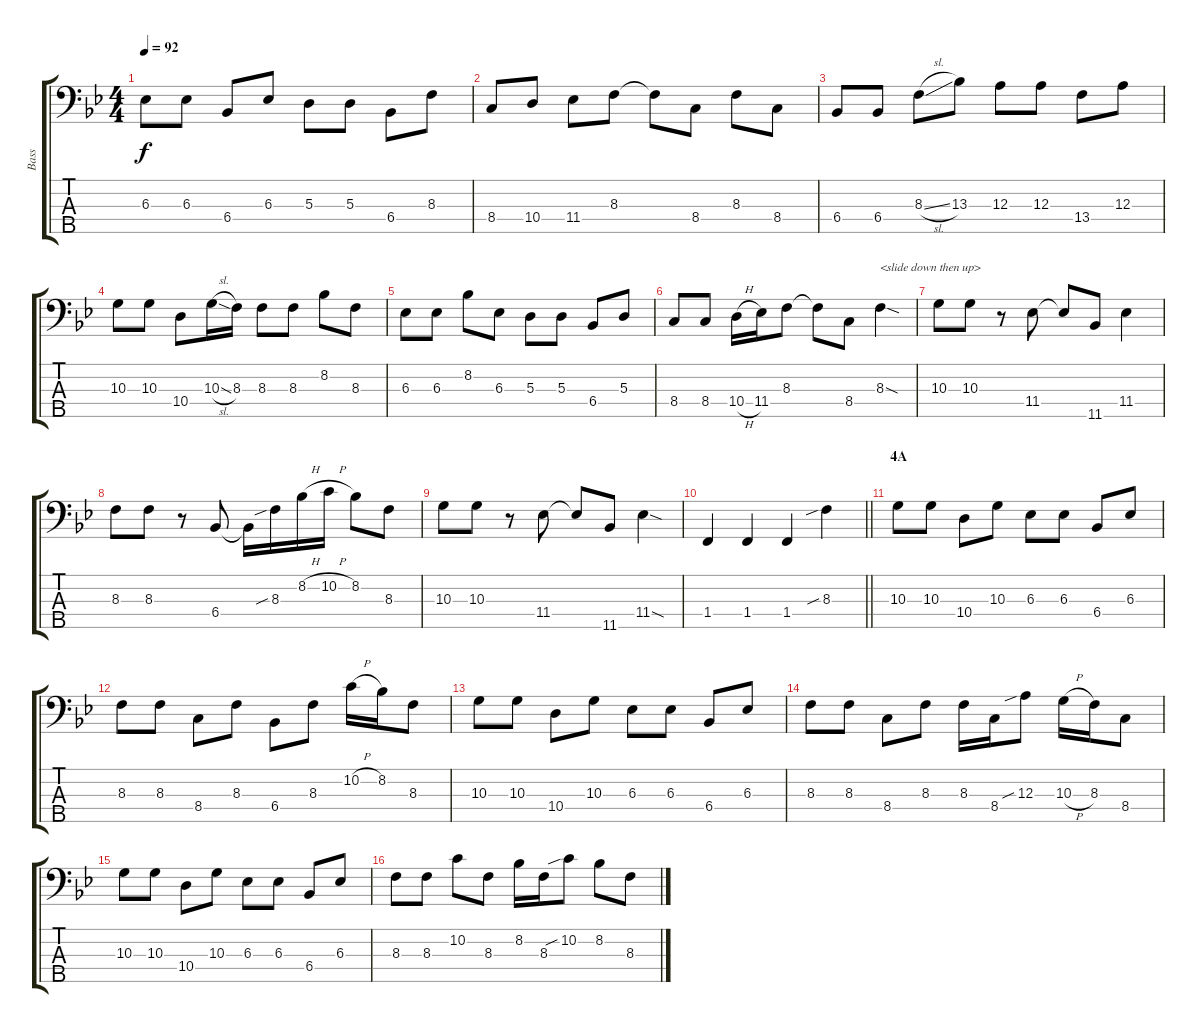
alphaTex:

\track ("Bass" "Bass") {instrument electricbassfinger}
\staff {score tabs}
\tuning (G2 D2 A1 E1 B0) {hide}
\ts (4 4)
\tempo 92
\clef f4
\ks bb
6.3.8{dy f} 6.3.8 6.4.8 6.3.8 5.3.8 5.3.8 6.4.8 8.3.8 |
8.4.8 10.4.8 11.4.8 8.3.8 8.3{t}.8 8.4.8 8.3.8 8.4.8 |
6.4.8 6.4.8 8.3{sl}.8 13.3.8 12.3.8 12.3.8 13.4.8 12.3.8 |
10.3.8 10.3.8 10.4.8 10.3{sl}.16 8.3.16 8.3.8 8.3.8 8.2.8 8.3.8 |
6.3.8 6.3.8 8.2.8 6.3.8 5.3.8 5.3.8 6.4.8 5.3.8 |
8.4.8 8.4.8 10.4{h}.16 11.4.16 8.3.8 8.3{t}.8 8.4.8 8.3{sod}.4{txt "<slide down then up>"} |
10.3.8 10.3.8 r.8 11.4.8 11.4{t}.8 11.5.8 11.4.4 |
8.3.8 8.3.8 r.8 6.4.8 6.4{t}.16 8.3{sib}.16 8.2{h}.16 10.2{h}.16 8.2.8 8.3.8 |
10.3.8 10.3.8 r.8 11.4.8 11.4{t}.8 11.5.8 11.4{sod}.4 |
\barLineRight lightlight
1.4.4 1.4.4 1.4.4 8.3{sib}.4 |
\section ("" "4A")
10.3.8 10.3.8 10.4.8 10.3.8 6.3.8 6.3.8 6.4.8 6.3.8 |
8.3.8 8.3.8 8.4.8 8.3.8 6.4.8 8.3.8 10.2{h}.16 8.2.16 8.3.8 |
10.3.8 10.3.8 10.4.8 10.3.8 6.3.8 6.3.8 6.4.8 6.3.8 |
8.3.8 8.3.8 8.4.8 8.3.8 8.3.16 8.4.16 12.3{sib}.8 10.3{h}.16 8.3.16 8.4.8 |
10.3.8 10.3.8 10.4.8 10.3.8 6.3.8 6.3.8 6.4.8 6.3.8 |
8.3.8 8.3.8 10.2.8 8.3.8 8.2.16 8.3.16 10.2{sib}.8 8.2.8 8.3.8
